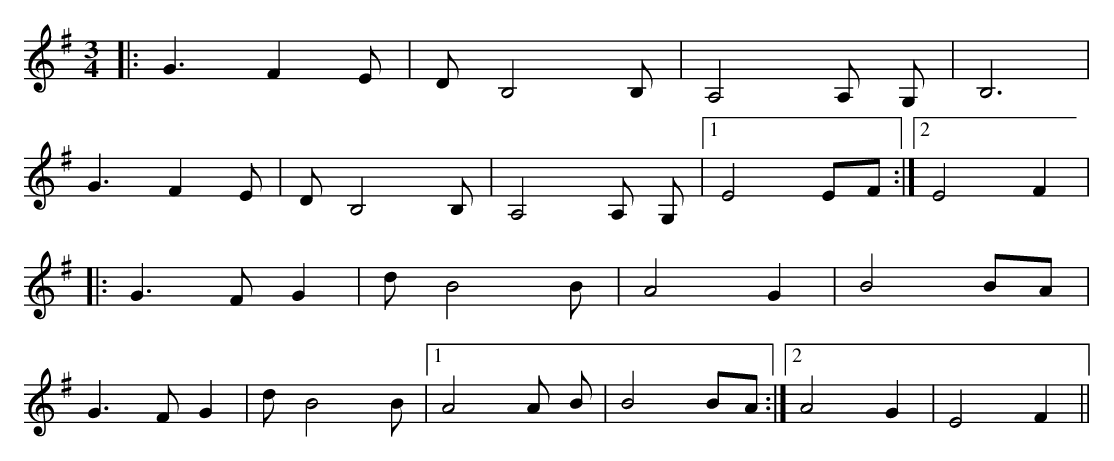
X:1
M:3/4
K:Emin
|:G3 F2 E|D B,4B,|A,4A, G,|B,6|
G3 F2 E|D B,4B,|A,4A, G,|1 E4 EF:|2 E4 F2|
|:G3 F G2|d B4B|A4 G2|B4 BA|
G3 F G2|d B4B|1 A4A B|B4 BA:|2 A4 G2|E4 F2||
